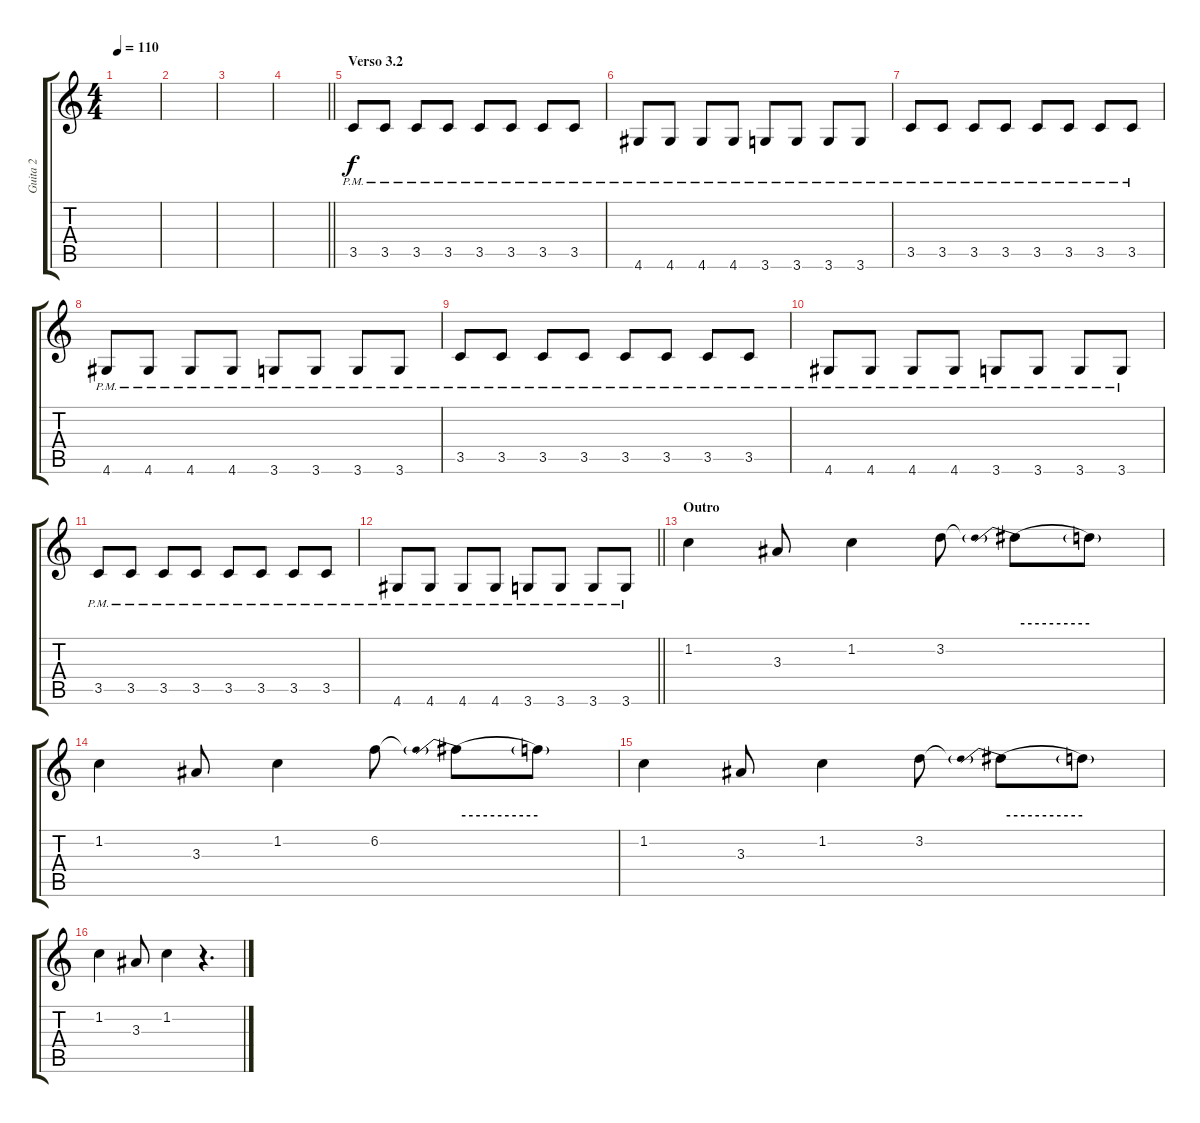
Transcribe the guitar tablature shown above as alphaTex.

\track ("Guita 2" "Guita 2") {instrument distortionguitar}
\staff {score tabs}
\tuning (E4 B3 G3 D3 A2 E2) {hide}
\ts (4 4)
\tempo 110
\clef g2
\ks c
|
|
|
\barLineRight lightlight
|
\section ("" "Verso 3.2")
3.5{pm}.8 3.5{pm}.8 3.5{pm}.8 3.5{pm}.8 3.5{pm}.8 3.5{pm}.8 3.5{pm}.8 3.5{pm}.8 |
4.6{pm}.8 4.6{pm}.8 4.6{pm}.8 4.6{pm}.8 3.6{pm}.8 3.6{pm}.8 3.6{pm}.8 3.6{pm}.8 |
3.5{pm}.8 3.5{pm}.8 3.5{pm}.8 3.5{pm}.8 3.5{pm}.8 3.5{pm}.8 3.5{pm}.8 3.5{pm}.8 |
4.6{pm}.8 4.6{pm}.8 4.6{pm}.8 4.6{pm}.8 3.6{pm}.8 3.6{pm}.8 3.6{pm}.8 3.6{pm}.8 |
3.5{pm}.8 3.5{pm}.8 3.5{pm}.8 3.5{pm}.8 3.5{pm}.8 3.5{pm}.8 3.5{pm}.8 3.5{pm}.8 |
4.6{pm}.8 4.6{pm}.8 4.6{pm}.8 4.6{pm}.8 3.6{pm}.8 3.6{pm}.8 3.6{pm}.8 3.6{pm}.8 |
3.5{pm}.8 3.5{pm}.8 3.5{pm}.8 3.5{pm}.8 3.5{pm}.8 3.5{pm}.8 3.5{pm}.8 3.5{pm}.8 |
\barLineRight lightlight
4.6{pm}.8 4.6{pm}.8 4.6{pm}.8 4.6{pm}.8 3.6{pm}.8 3.6{pm}.8 3.6{pm}.8 3.6{pm}.8 |
\section ("" "Outro")
1.2.4{volume 16 instrument overdrivenguitar} 3.3.8 1.2.4 3.2.8 3.2{be (prebend 0 2 60 2) t}.8 3.2{be (hold 0 0 60 0) t}.8 |
1.2.4 3.3.8 1.2.4 6.2.8 6.2{be (prebend 0 2 60 2) t}.8 6.2{be (hold 0 0 60 0) t}.8 |
1.2.4 3.3.8 1.2.4 3.2.8 3.2{be (prebend 0 2 60 2) t}.8 3.2{be (hold 0 0 60 0) t}.8 |
1.2.4 3.3.8 1.2.4 r.4{d}
